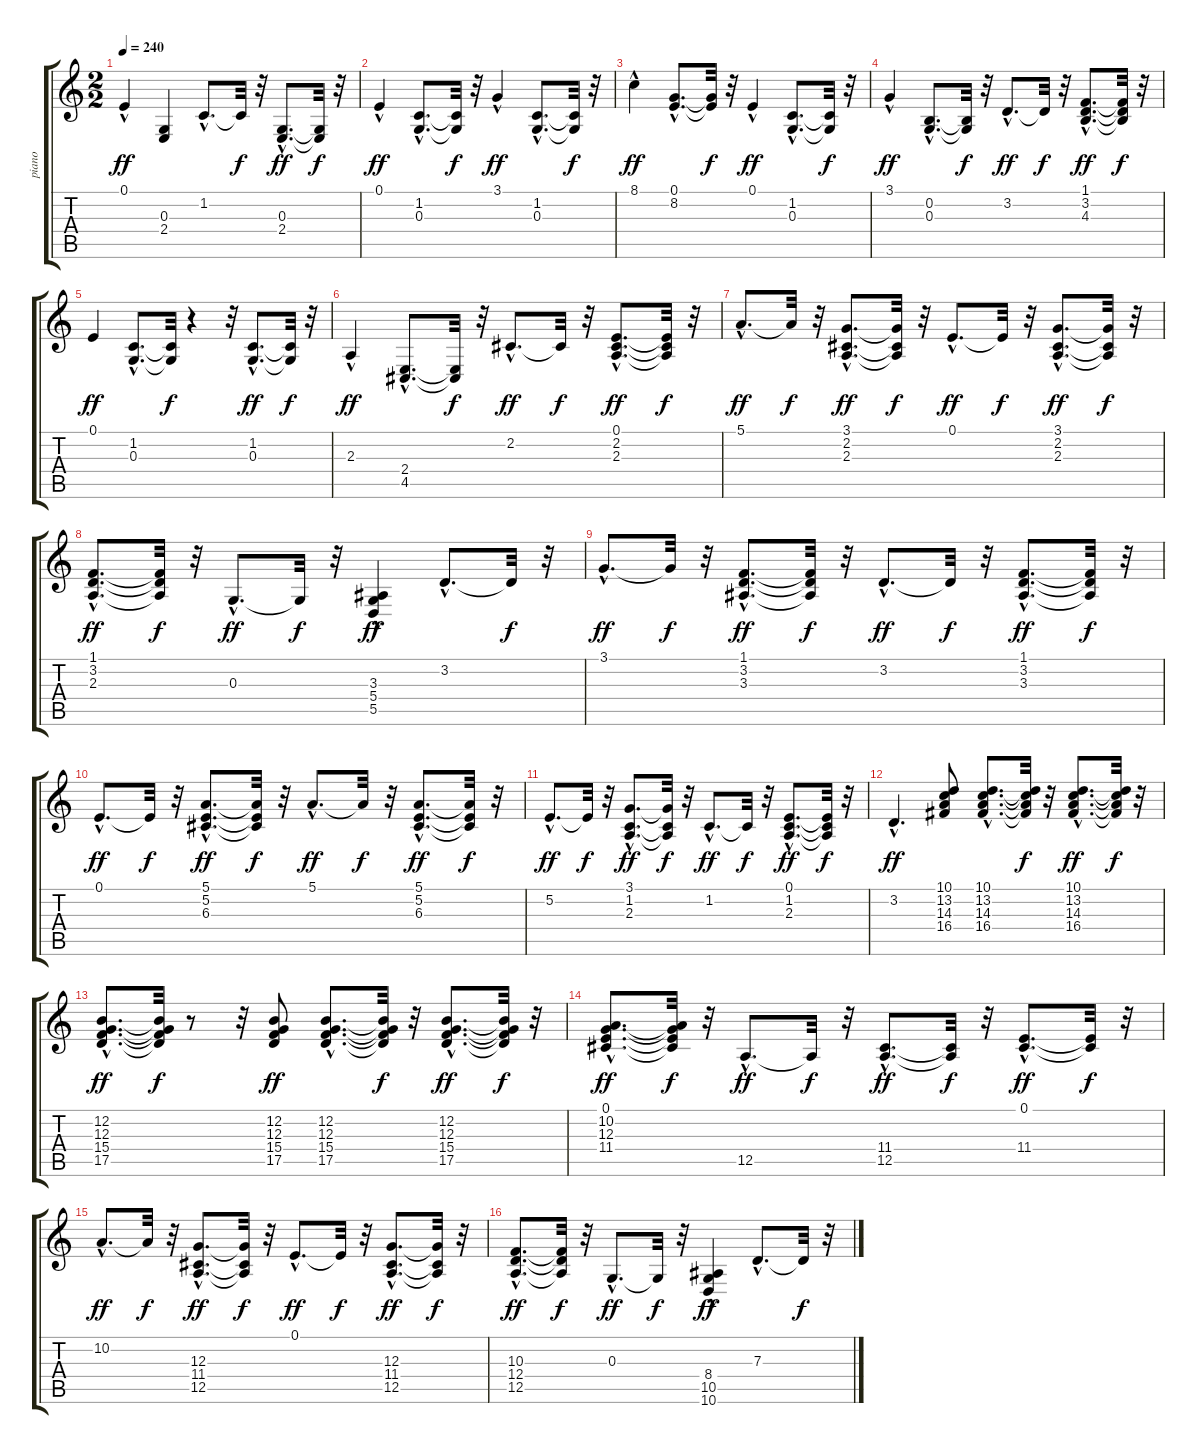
\track ("piano" "piano") {instrument acousticgrandpiano}
\staff {score tabs}
\tuning (E4 B3 G3 D3 A2 E2) {hide}
\ts (2 2)
\tempo 240
\clef g2
\ks c
0.1{hac}.4{dy ff} (0.3 2.4).4 1.2{hac}.8{d} 1.2{t}.32{dy f} r.32 (0.3{hac} 2.4{hac}).8{d dy ff} (0.3{t} 2.4{t}).32{dy f} r.32 |
0.1{hac}.4{dy ff} (1.2{hac} 0.3{hac}).8{d} (1.2{t} 0.3{t}).32{dy f} r.32 3.1{hac}.4{dy ff} (1.2{hac} 0.3{hac}).8{d} (1.2{t} 0.3{t}).32{dy f} r.32 |
8.1{hac}.4{dy ff} (0.1{hac} 8.2{hac}).8{d} (0.1{t} 8.2{t}).32{dy f} r.32 0.1{hac}.4{dy ff} (1.2{hac} 0.3{hac}).8{d} (1.2{t} 0.3{t}).32{dy f} r.32 |
3.1{hac}.4{dy ff} (0.2{hac} 0.3{hac}).8{d} (0.2{t} 0.3{t}).32{dy f} r.32 3.2{hac}.8{d dy ff} 3.2{t}.32{dy f} r.32 (1.1{hac} 3.2{hac} 4.3{hac}).8{d dy ff} (1.1{t} 3.2{t} 4.3{t}).32{dy f} r.32 |
0.1.4{dy ff} (1.2{hac} 0.3{hac}).8{d} (1.2{t} 0.3{t}).32{dy f} r.4 r.32 (1.2{hac} 0.3{hac}).8{d dy ff} (1.2{t} 0.3{t}).32{dy f} r.32 |
2.3{hac}.4{dy ff} (2.4{hac} 4.5{hac}).8{d} (2.4{t} 4.5{t}).32{dy f} r.32 2.2{hac}.8{d dy ff} 2.2{t}.32{dy f} r.32 (0.1{hac} 2.2{hac} 2.3{hac}).8{d dy ff} (0.1{t} 2.2{t} 2.3{t}).32{dy f} r.32 |
5.1{hac}.8{d dy ff} 5.1{t}.32{dy f} r.32 (3.1{hac} 2.2{hac} 2.3{hac}).8{d dy ff} (3.1{t} 2.2{t} 2.3{t}).32{dy f} r.32 0.1{hac}.8{d dy ff} 0.1{t}.32{dy f} r.32 (3.1{hac} 2.2{hac} 2.3{hac}).8{d dy ff} (3.1{t} 2.2{t} 2.3{t}).32{dy f} r.32 |
(1.1{hac} 3.2{hac} 2.3{hac}).8{d dy ff} (1.1{t} 3.2{t} 2.3{t}).32{dy f} r.32 0.3{hac}.8{d dy ff} 0.3{t}.32{dy f} r.32 (3.3{hac} 5.4{hac} 5.5{hac}).4{dy ff} 3.2{hac}.8{d} 3.2{t}.32{dy f} r.32 |
3.1{hac}.8{d dy ff} 3.1{t}.32{dy f} r.32 (1.1{hac} 3.2{hac} 3.3{hac}).8{d dy ff} (1.1{t} 3.2{t} 3.3{t}).32{dy f} r.32 3.2{hac}.8{d dy ff} 3.2{t}.32{dy f} r.32 (1.1{hac} 3.2{hac} 3.3{hac}).8{d dy ff} (1.1{t} 3.2{t} 3.3{t}).32{dy f} r.32 |
0.1{hac}.8{d dy ff} 0.1{t}.32{dy f} r.32 (5.1{hac} 5.2{hac} 6.3{hac}).8{d dy ff} (5.1{t} 5.2{t} 6.3{t}).32{dy f} r.32 5.1{hac}.8{d dy ff} 5.1{t}.32{dy f} r.32 (5.1{hac} 5.2{hac} 6.3{hac}).8{d dy ff} (5.1{t} 5.2{t} 6.3{t}).32{dy f} r.32 |
5.2{hac}.8{d dy ff} 5.2{t}.32{dy f} r.32 (3.1{hac} 1.2{hac} 2.3{hac}).8{d dy ff} (3.1{t} 1.2{t} 2.3{t}).32{dy f} r.32 1.2{hac}.8{d dy ff} 1.2{t}.32{dy f} r.32 (0.1{hac} 1.2{hac} 2.3{hac}).8{d dy ff} (0.1{t} 1.2{t} 2.3{t}).32{dy f} r.32 |
3.2{hac}.4{d dy ff} (10.1 13.2 14.3 16.4).8 (10.1{hac} 13.2{hac} 14.3{hac} 16.4{hac}).8{d} (10.1{t} 13.2{t} 14.3{t} 16.4{t}).32{dy f} r.32 (10.1{hac} 13.2{hac} 14.3{hac} 16.4{hac}).8{d dy ff} (10.1{t} 13.2{t} 14.3{t} 16.4{t}).32{dy f} r.32 |
(12.2{hac} 12.3{hac} 15.4{hac} 17.5{hac}).8{d dy ff} (12.2{t} 12.3{t} 15.4{t} 17.5{t}).32{dy f} r.8 r.32 (12.2 12.3 15.4 17.5).8{dy ff} (12.2{hac} 12.3{hac} 15.4{hac} 17.5{hac}).8{d} (12.2{t} 12.3{t} 15.4{t} 17.5{t}).32{dy f} r.32 (12.2{hac} 12.3{hac} 15.4{hac} 17.5{hac}).8{d dy ff} (12.2{t} 12.3{t} 15.4{t} 17.5{t}).32{dy f} r.32 |
(0.1{hac} 10.2{hac} 12.3{hac} 11.4{hac}).8{d dy ff} (0.1{t} 10.2{t} 12.3{t} 11.4{t}).32{dy f} r.32 12.5{hac}.8{d dy ff} 12.5{t}.32{dy f} r.32 (11.4{hac} 12.5{hac}).8{d dy ff} (11.4{t} 12.5{t}).32{dy f} r.32 (0.1{hac} 11.4{hac}).8{d dy ff} (0.1{t} 11.4{t}).32{dy f} r.32 |
10.2{hac}.8{d dy ff} 10.2{t}.32{dy f} r.32 (12.3{hac} 11.4{hac} 12.5{hac}).8{d dy ff} (12.3{t} 11.4{t} 12.5{t}).32{dy f} r.32 0.1{hac}.8{d dy ff} 0.1{t}.32{dy f} r.32 (12.3{hac} 11.4{hac} 12.5{hac}).8{d dy ff} (12.3{t} 11.4{t} 12.5{t}).32{dy f} r.32 |
(10.3{hac} 12.4{hac} 12.5{hac}).8{d dy ff} (10.3{t} 12.4{t} 12.5{t}).32{dy f} r.32 0.3{hac}.8{d dy ff} 0.3{t}.32{dy f} r.32 (8.4{hac} 10.5{hac} 10.6{hac}).4{dy ff} 7.3{hac}.8{d} 7.3{t}.32{dy f} r.32
